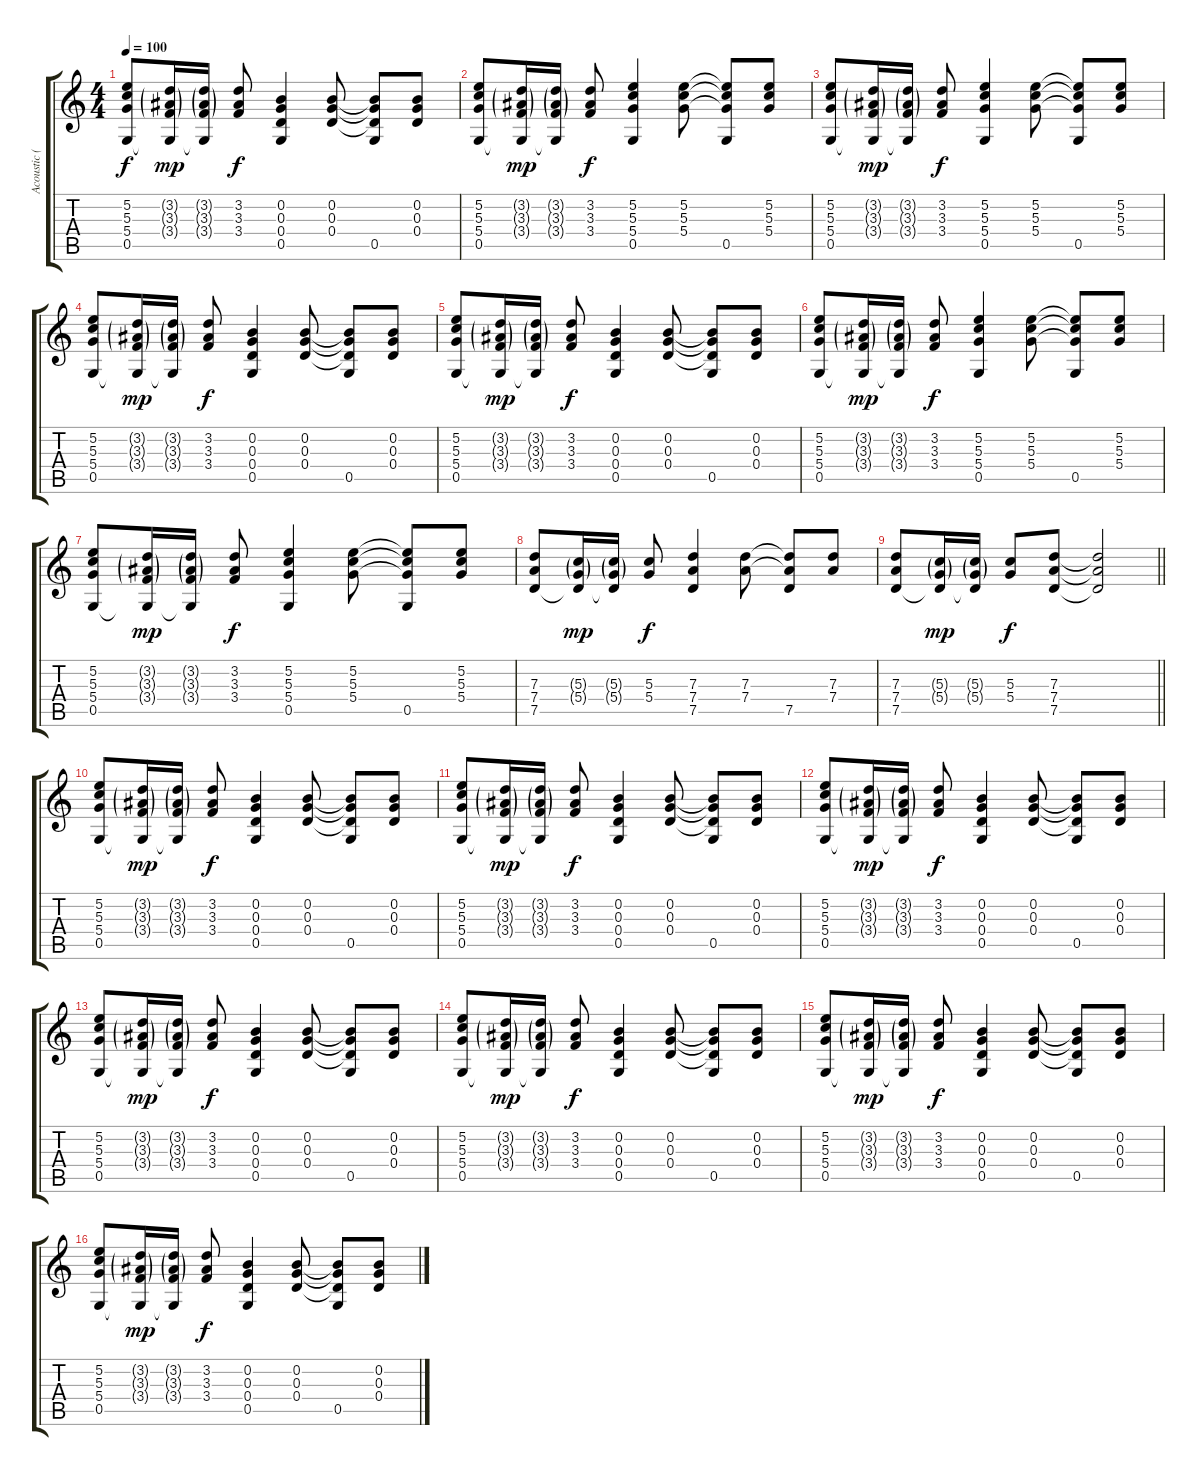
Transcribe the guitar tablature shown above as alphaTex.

\track ("Acoustic (drop G)" "Acoustic (") {instrument acousticguitarsteel}
\staff {score tabs}
\tuning (E4 B3 G3 D3 G2 E2) {hide}
\ts (4 4)
\tempo 100
\clef g2
\ks c
(5.2 5.3 5.4 0.5).8{dy f} (3.2{g} 3.3{g} 3.4{g} 0.5{t}).16{dy mp} (3.2{g} 3.3{g} 3.4{g} 0.5{t}).16 (3.2 3.3 3.4).8{dy f} (0.2 0.3 0.4 0.5).4 (0.2 0.3 0.4).8 (0.2{t} 0.3{t} 0.4{t} 0.5).8 (0.2 0.3 0.4).8 |
(5.2 5.3 5.4 0.5).8 (3.2{g} 3.3{g} 3.4{g} 0.5{t}).16{dy mp} (3.2{g} 3.3{g} 3.4{g} 0.5{t}).16 (3.2 3.3 3.4).8{dy f} (5.2 5.3 5.4 0.5).4 (5.2 5.3 5.4).8 (5.2{t} 5.3{t} 5.4{t} 0.5).8 (5.2 5.3 5.4).8 |
(5.2 5.3 5.4 0.5).8 (3.2{g} 3.3{g} 3.4{g} 0.5{t}).16{dy mp} (3.2{g} 3.3{g} 3.4{g} 0.5{t}).16 (3.2 3.3 3.4).8{dy f} (5.2 5.3 5.4 0.5).4 (5.2 5.3 5.4).8 (5.2{t} 5.3{t} 5.4{t} 0.5).8 (5.2 5.3 5.4).8 |
(5.2 5.3 5.4 0.5).8 (3.2{g} 3.3{g} 3.4{g} 0.5{t}).16{dy mp} (3.2{g} 3.3{g} 3.4{g} 0.5{t}).16 (3.2 3.3 3.4).8{dy f} (0.2 0.3 0.4 0.5).4 (0.2 0.3 0.4).8 (0.2{t} 0.3{t} 0.4{t} 0.5).8 (0.2 0.3 0.4).8 |
(5.2 5.3 5.4 0.5).8 (3.2{g} 3.3{g} 3.4{g} 0.5{t}).16{dy mp} (3.2{g} 3.3{g} 3.4{g} 0.5{t}).16 (3.2 3.3 3.4).8{dy f} (0.2 0.3 0.4 0.5).4 (0.2 0.3 0.4).8 (0.2{t} 0.3{t} 0.4{t} 0.5).8 (0.2 0.3 0.4).8 |
(5.2 5.3 5.4 0.5).8 (3.2{g} 3.3{g} 3.4{g} 0.5{t}).16{dy mp} (3.2{g} 3.3{g} 3.4{g} 0.5{t}).16 (3.2 3.3 3.4).8{dy f} (5.2 5.3 5.4 0.5).4 (5.2 5.3 5.4).8 (5.2{t} 5.3{t} 5.4{t} 0.5).8 (5.2 5.3 5.4).8 |
(5.2 5.3 5.4 0.5).8 (3.2{g} 3.3{g} 3.4{g} 0.5{t}).16{dy mp} (3.2{g} 3.3{g} 3.4{g} 0.5{t}).16 (3.2 3.3 3.4).8{dy f} (5.2 5.3 5.4 0.5).4 (5.2 5.3 5.4).8 (5.2{t} 5.3{t} 5.4{t} 0.5).8 (5.2 5.3 5.4).8 |
(7.3 7.4 7.5).8 (5.3{g} 5.4{g} 7.5{t}).16{dy mp} (5.3{g} 5.4{g} 7.5{t}).16 (5.3 5.4).8{dy f} (7.3 7.4 7.5).4 (7.3 7.4).8 (7.3{t} 7.4{t} 7.5).8 (7.3 7.4).8 |
\barLineRight lightlight
(7.3 7.4 7.5).8 (5.3{g} 5.4{g} 7.5{t}).16{dy mp} (5.3{g} 5.4{g} 7.5{t}).16 (5.3 5.4).8{dy f} (7.3 7.4 7.5).8 (7.3{t} 7.4{t} 7.5{t}).2 |
(5.2 5.3 5.4 0.5).8 (3.2{g} 3.3{g} 3.4{g} 0.5{t}).16{dy mp} (3.2{g} 3.3{g} 3.4{g} 0.5{t}).16 (3.2 3.3 3.4).8{dy f} (0.2 0.3 0.4 0.5).4 (0.2 0.3 0.4).8 (0.2{t} 0.3{t} 0.4{t} 0.5).8 (0.2 0.3 0.4).8 |
(5.2 5.3 5.4 0.5).8 (3.2{g} 3.3{g} 3.4{g} 0.5{t}).16{dy mp} (3.2{g} 3.3{g} 3.4{g} 0.5{t}).16 (3.2 3.3 3.4).8{dy f} (0.2 0.3 0.4 0.5).4 (0.2 0.3 0.4).8 (0.2{t} 0.3{t} 0.4{t} 0.5).8 (0.2 0.3 0.4).8 |
(5.2 5.3 5.4 0.5).8 (3.2{g} 3.3{g} 3.4{g} 0.5{t}).16{dy mp} (3.2{g} 3.3{g} 3.4{g} 0.5{t}).16 (3.2 3.3 3.4).8{dy f} (0.2 0.3 0.4 0.5).4 (0.2 0.3 0.4).8 (0.2{t} 0.3{t} 0.4{t} 0.5).8 (0.2 0.3 0.4).8 |
(5.2 5.3 5.4 0.5).8 (3.2{g} 3.3{g} 3.4{g} 0.5{t}).16{dy mp} (3.2{g} 3.3{g} 3.4{g} 0.5{t}).16 (3.2 3.3 3.4).8{dy f} (0.2 0.3 0.4 0.5).4 (0.2 0.3 0.4).8 (0.2{t} 0.3{t} 0.4{t} 0.5).8 (0.2 0.3 0.4).8 |
(5.2 5.3 5.4 0.5).8 (3.2{g} 3.3{g} 3.4{g} 0.5{t}).16{dy mp} (3.2{g} 3.3{g} 3.4{g} 0.5{t}).16 (3.2 3.3 3.4).8{dy f} (0.2 0.3 0.4 0.5).4 (0.2 0.3 0.4).8 (0.2{t} 0.3{t} 0.4{t} 0.5).8 (0.2 0.3 0.4).8 |
(5.2 5.3 5.4 0.5).8 (3.2{g} 3.3{g} 3.4{g} 0.5{t}).16{dy mp} (3.2{g} 3.3{g} 3.4{g} 0.5{t}).16 (3.2 3.3 3.4).8{dy f} (0.2 0.3 0.4 0.5).4 (0.2 0.3 0.4).8 (0.2{t} 0.3{t} 0.4{t} 0.5).8 (0.2 0.3 0.4).8 |
(5.2 5.3 5.4 0.5).8 (3.2{g} 3.3{g} 3.4{g} 0.5{t}).16{dy mp} (3.2{g} 3.3{g} 3.4{g} 0.5{t}).16 (3.2 3.3 3.4).8{dy f} (0.2 0.3 0.4 0.5).4 (0.2 0.3 0.4).8 (0.2{t} 0.3{t} 0.4{t} 0.5).8 (0.2 0.3 0.4).8
